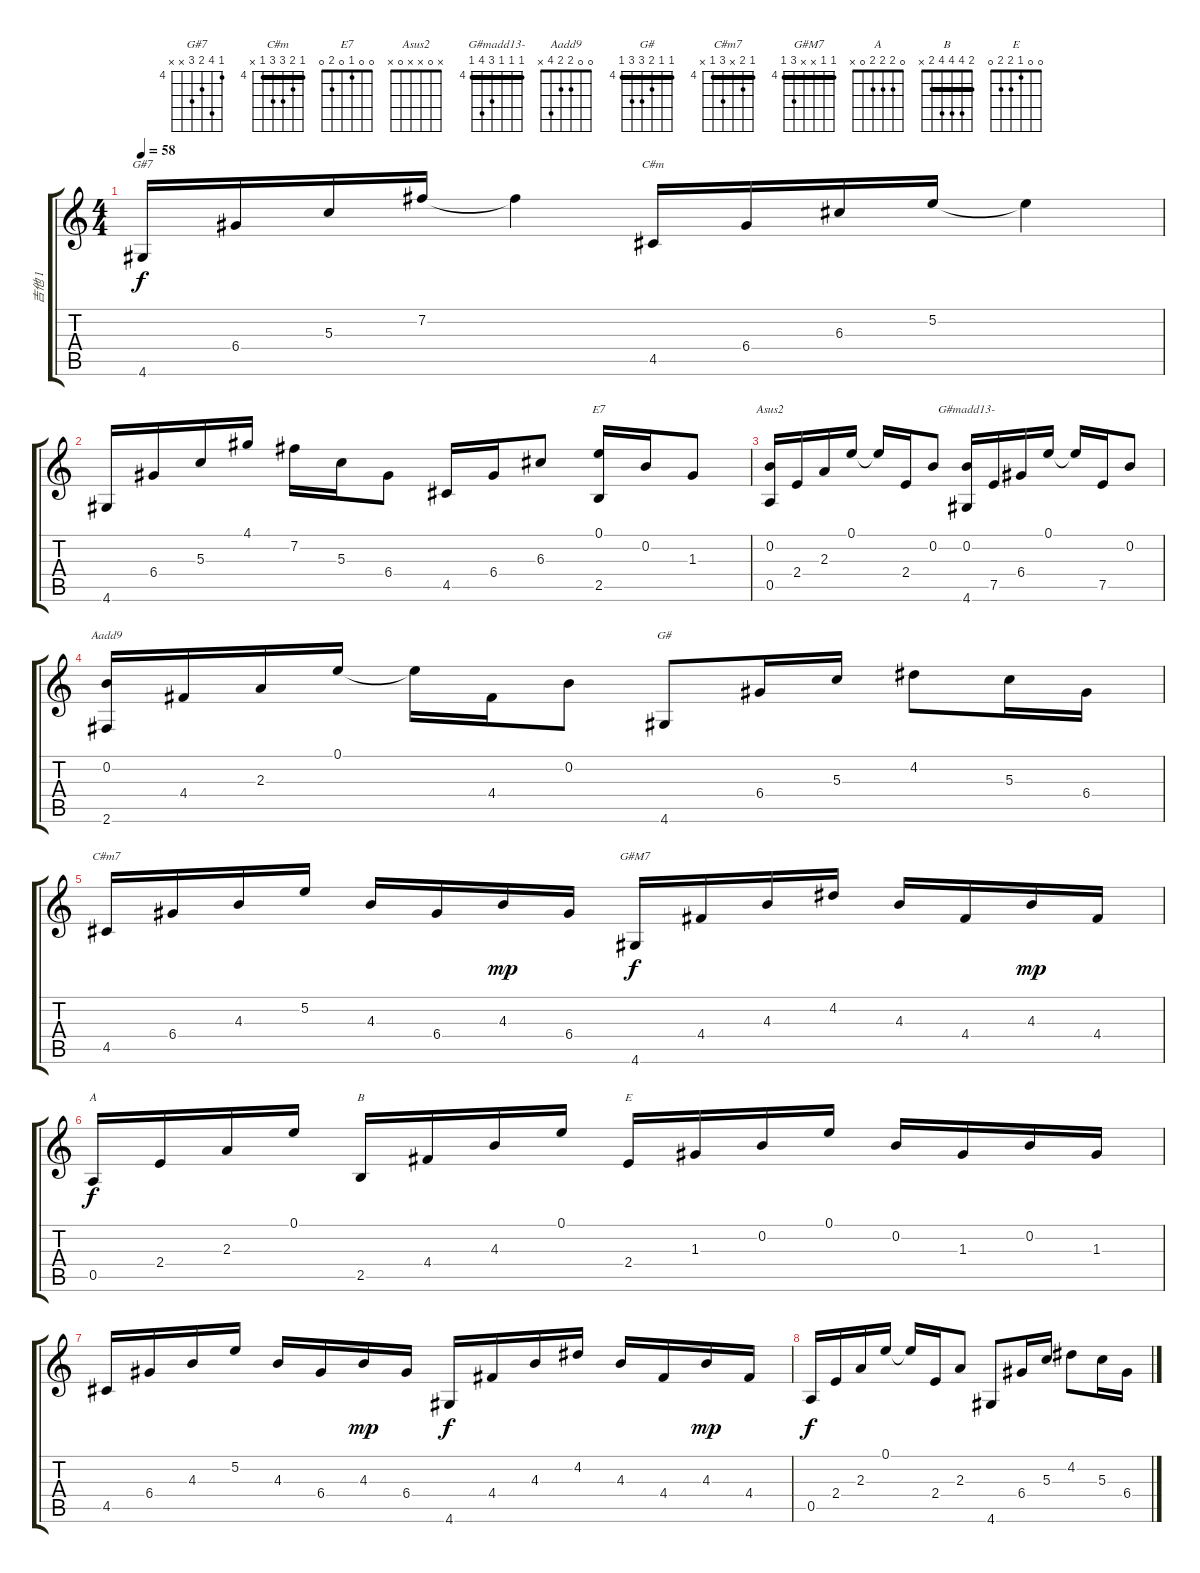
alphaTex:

\track ("吉他 1" "吉他 1") {instrument acousticguitarsteel}
\staff {score tabs}
\tuning (E4 B3 G3 D3 A2 E2) {hide}
\chord ("G#7" 4 7 5 6 x x) {firstfret 4}
\chord ("C#m" 4 5 6 6 4 x) {firstfret 4 barre 4}
\chord ("E7" 0 0 1 0 2 0)
\chord ("Asus2" x 0 x x 0 x)
\chord ("G#madd13-" 4 4 4 6 7 4) {firstfret 4 barre 4}
\chord ("Aadd9" 0 0 2 2 4 x)
\chord ("G#" 4 4 5 6 6 4) {firstfret 4 barre 4}
\chord ("C#m7" 4 5 x 6 4 x) {firstfret 4 barre 4}
\chord ("G#M7" 4 4 x x 6 4) {firstfret 4 barre 4}
\chord ("A" 0 2 2 2 0 x)
\chord ("B" 2 4 4 4 2 x) {barre 2}
\chord ("E" 0 0 1 2 2 0)
\ts (4 4)
\tempo 58
\clef g2
\ks c
4.6.16{ch "G#7" dy f} 6.4.16 5.3.16 7.2.16 7.2{t}.4 4.5.16{ch "C#m"} 6.4.16 6.3.16 5.2.16 5.2{t}.4 |
4.6.16 6.4.16 5.3.16 4.1.16 7.2.16 5.3.16 6.4.8 4.5.16 6.4.16 6.3.8 (0.1 2.5).16{ch "E7"} 0.2.16 1.3.8 |
(0.2 0.5).16{ch "Asus2"} 2.4.16 2.3.16 0.1.16 0.1{t}.16 2.4.16 0.2.8 (0.2 4.6).16{ch "G#madd13-"} 7.5.16 6.4.16 0.1.16 0.1{t}.16 7.5.16 0.2.8 |
(0.2 2.6).16{ch "Aadd9"} 4.4.16 2.3.16 0.1.16 0.1{t}.16 4.4.16 0.2.8 4.6.8{ch "G#"} 6.4.16 5.3.16 4.2.8 5.3.16 6.4.16 |
4.5.16{ch "C#m7"} 6.4.16 4.3.16 5.2.16 4.3.16 6.4.16 4.3.16{dy mp} 6.4.16 4.6.16{ch "G#M7" dy f} 4.4.16 4.3.16 4.2.16 4.3.16 4.4.16 4.3.16{dy mp} 4.4.16 |
0.5.16{ch "A" dy f} 2.4.16 2.3.16 0.1.16 2.5.16{ch "B"} 4.4.16 4.3.16 0.1.16 2.4.16{ch "E"} 1.3.16 0.2.16 0.1.16 0.2.16 1.3.16 0.2.16 1.3.16 |
4.5.16 6.4.16 4.3.16 5.2.16 4.3.16 6.4.16 4.3.16{dy mp} 6.4.16 4.6.16{dy f} 4.4.16{txt ""} 4.3.16 4.2.16 4.3.16 4.4.16 4.3.16{dy mp} 4.4.16 |
0.5.16{dy f} 2.4.16 2.3.16 0.1.16 0.1{t}.16 2.4.16 2.3.8 4.6.8 6.4.16 5.3.16 4.2.8 5.3.16 6.4.16
